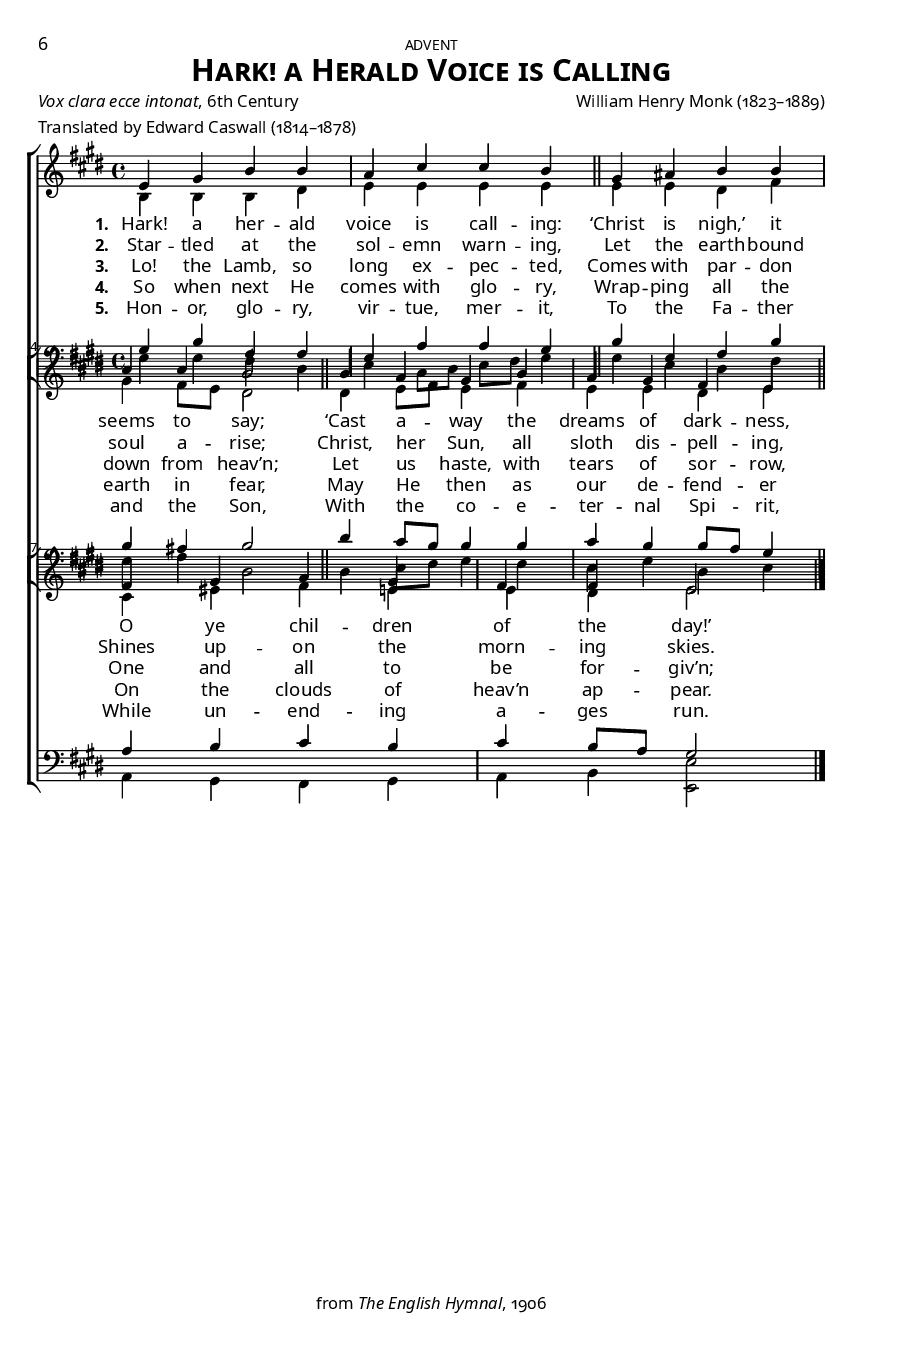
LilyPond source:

\version "2.14.2"
\include "util.ly"
\header {
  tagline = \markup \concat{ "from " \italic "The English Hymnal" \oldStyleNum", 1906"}

    title = \markup{\override #'(font-name . "Garamond Premier Pro Semibold"){ \abs-fontsize #15 \smallCapsOldStyle"Hark! a Herald Voice is Calling"}}
    poet = \markup\concat{\italic"Vox clara ecce intonat" \oldStyleNum", 6th Century"}
    meter = \markup\oldStyleNum"Translated by Edward Caswall (1814–1878)"
    composer = \markup\oldStyleNum"William Henry Monk (1823–1889)"
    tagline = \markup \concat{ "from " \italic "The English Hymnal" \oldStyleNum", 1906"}
  }
\paper {
  print-all-headers = ##f
  paper-height = 9\in
  paper-width = 6\in
  indent = 0\in
  %system-system-spacing = #'((basic-distance . 10) (padding . 0))
  score-markup-spacing =
    #'((basic-distance . 0)
       (minimum-distance . 0)
       (padding . 0)
       (stretchability . 50))
  system-system-spacing =
    #'((basic-distance . 0)
       (minimum-distance . 0)
       (padding . -5)
       (stretchability . 70))
  last-bottom-spacing =
    #'((basic-distance . 0)
       (minimum-distance . 0)
       (padding . -0.5)
       (stretchability . 0))
  ragged-last-bottom = ##t
  ragged-bottom = ##f
  two-sided = ##t
  inner-margin = 0.5\in
  outer-margin = 0.25\in
  top-margin = 0.25\in
  bottom-margin = 0.25\in
  first-page-number = #006
  print-first-page-number = ##t
  headerLine = \markup{\override #'(font-name . "Garamond Premier Pro") \smallCaps advent}
  oddHeaderMarkup = \markup\fill-line{
     \override #'(font-name . "Garamond Premier Pro")\abs-fontsize #8.5
     \combine 
        \fill-line{"" \on-the-fly #print-page-number-check-first
        \oldStylePageNum""
        }
        \fill-line{\headerLine}
  }
  evenHeaderMarkup = \markup {
     \override #'(font-name . "Garamond Premier Pro")\abs-fontsize #8.5
     \combine
        \on-the-fly #print-page-number-check-first
        \oldStylePageNum""
        \fill-line{\headerLine}
  }
}
#(set-global-staff-size 14.5) \paper{ #(define fonts (make-pango-font-tree "GoudyOlSt BT" "Garamond Premier Pro" "Garamond Premier Pro" (/ 14.5 20))) }








global = {
  \key e \major
  \time 4/4
  \autoBeamOff
  \override DynamicLineSpanner #'staff-padding = #0.0
  \override DynamicLineSpanner #'Y-extent = #'(-1 . 1)
}

sopMusic = \relative c' {
  %\tempo 4 = 66
  e4 gis b b |
  a cis cis b \bar "||"
  gis ais b b |
  cis cis b2 \bar "||"
  
  b4 a gis b |
  a gis fis e \bar "||"
  fis gis a gis |
  fis fis e2 \bar "|."
}
sopWords = \lyricmode {
  
}

altoMusic = \relative c' {
  b4 b b dis |
  e e e e |
  e e dis fis |
  gis fis8[ e] dis2 |
  
  dis4 e8[ fis] e4 fis |
  e e dis e |
  cis eis fis e |
  e dis e2 \bar "|."
}
altoWords = \lyricmode {
  \dropLyricsV
  \set stanza = #"1. "
  Hark! a her -- ald voice is call -- ing:
  ‘Christ is nigh,’ it seems to say;
  \set associatedVoice = "altos"
  ‘Cast a -- way the dreams of dark -- ness,
  \unset associatedVoice
  O ye chil -- dren of the day!’
}
altoWordsII = \lyricmode {
  \dropLyricsV
%\markup\italic
  \set stanza = #"2. "
  Star -- tled at the sol -- emn warn -- ing,
  Let the earth -- bound soul a -- rise;
  \set associatedVoice = "altos"
  Christ, her Sun, all sloth dis -- pell -- ing,
  \unset associatedVoice
  Shines up -- on the morn -- ing skies.
}
altoWordsIII = \lyricmode {
  \dropLyricsV
  \set stanza = #"3. "
  Lo! the Lamb, so long ex -- pec -- ted,
  Comes with par -- don down from heav’n;
  \set associatedVoice = "altos"
  Let us haste, with tears of sor -- row,
  \unset associatedVoice
  One and all to be for -- giv’n;
}
altoWordsIV = \lyricmode {
  \dropLyricsV
  \set stanza = #"4. "
  So when next He comes with glo -- ry,
  Wrap -- ping all the earth in fear,
  \set associatedVoice = "altos"
  May He then as our de -- fend -- er
  \unset associatedVoice
  On the clouds of heav’n ap -- pear.
}
altoWordsV = \lyricmode {
  \dropLyricsV
  \set stanza = #"5. "
  Hon -- or, glo -- ry, vir -- tue, mer -- it,
  To the Fa -- ther and the Son,
  \set associatedVoice = "altos"
  With the co -- e -- ter -- nal Spi -- rit,
  \unset associatedVoice
  While un -- end -- ing a -- ges run.
}
altoWordsVI = \lyricmode {
  \set stanza = #"6. "
  \set ignoreMelismata = ##t
}
tenorMusic = \relative c' {
  gis4 b fis fis |
  e a a gis |
  b e, fis b |
  b ais b2 |
  
  dis4 cis8[ b] b4 b |
  cis b b8[ a] gis4 |
  a b cis b |
  cis b8[ a] gis2 \bar "|."
}
tenorWords = \lyricmode {

}

bassMusic = \relative c {
  e4 e dis b |
  cis a8[ b] cis[ dis] e4 |
  e cis b dis |
  e fis b,2 |
  
  b4 cis8[ dis] e4 dis |
  cis e b cis |
  a gis fis gis |
  a b <e e,>2 \bar "|."
}
bassWords = \lyricmode {

}

pianoRH = \relative c' {
  
}
pianoLH = \relative c' {
  
}

\score {
  <<
   \new ChoirStaff <<
    \new Staff = women <<
      \new Voice = "sopranos" { \voiceOne << \global \sopMusic >> }
      \new Voice = "altos" { \voiceTwo << \global \altoMusic >> }
    >>
    \new Lyrics \with { alignAboveContext = #"women" \override VerticalAxisGroup #'nonstaff-relatedstaff-spacing = #'((basic-distance . 1))} \lyricsto "sopranos" \sopWords
   \new Staff = men <<
      \clef bass
      \new Voice = "tenors" { \voiceOne << \global \tenorMusic >> }
      \new Voice = "basses" { \voiceTwo << \global \bassMusic >> }
    >>
    \new Lyrics = "altosVI"  \with { alignBelowContext = #"women" \override VerticalAxisGroup #'nonstaff-relatedstaff-spacing = #'((basic-distance . 1))} \lyricsto "sopranos" \altoWordsVI
    \new Lyrics = "altosV"  \with { alignBelowContext = #"women" \override VerticalAxisGroup #'nonstaff-relatedstaff-spacing = #'((basic-distance . 1))} \lyricsto "sopranos" \altoWordsV
    \new Lyrics = "altosIV"  \with { alignBelowContext = #"women" \override VerticalAxisGroup #'nonstaff-relatedstaff-spacing = #'((basic-distance . 1))} \lyricsto "sopranos" \altoWordsIV
    \new Lyrics = "altosIII"  \with { alignBelowContext = #"women" \override VerticalAxisGroup #'nonstaff-relatedstaff-spacing = #'((basic-distance . 1))} \lyricsto "sopranos" \altoWordsIII
    \new Lyrics = "altosII"  \with { alignBelowContext = #"women" \override VerticalAxisGroup #'nonstaff-relatedstaff-spacing = #'((basic-distance . 1))} \lyricsto "sopranos" \altoWordsII
    \new Lyrics = "altos"  \with { alignBelowContext = #"women" \override VerticalAxisGroup #'nonstaff-relatedstaff-spacing = #'((basic-distance . 1))} \lyricsto "sopranos" \altoWords
    \new Lyrics \with { alignAboveContext = #"men" \override VerticalAxisGroup #'nonstaff-relatedstaff-spacing = #'((basic-distance . 1)) } \lyricsto "tenors" \tenorWords
    \new Lyrics \with { alignBelowContext = #"men" \override VerticalAxisGroup #'nonstaff-relatedstaff-spacing = #'((basic-distance . 1)) } \lyricsto "basses" \bassWords
  >>
%    \new PianoStaff << \new Staff { \new Voice { \pianoRH } } \new Staff { \clef "bass" \pianoLH } >>
  >>
  \layout {
    \context {
      \Score
      %\override SpacingSpanner #'base-shortest-duration = #(ly:make-moment 1 8)
      %\override SpacingSpanner #'common-shortest-duration = #(ly:make-moment 1 4)
    }
    \context {
      % Remove all empty staves
      % \Staff \RemoveEmptyStaves \override VerticalAxisGroup #'remove-first = ##t
    }
  }
  
  \midi {
    %\tempo 4 = 90
    \set Staff.midiInstrument = "flute"
  
    \context {
      \Voice
      \remove "Dynamic_performer"
    }
  }
}
